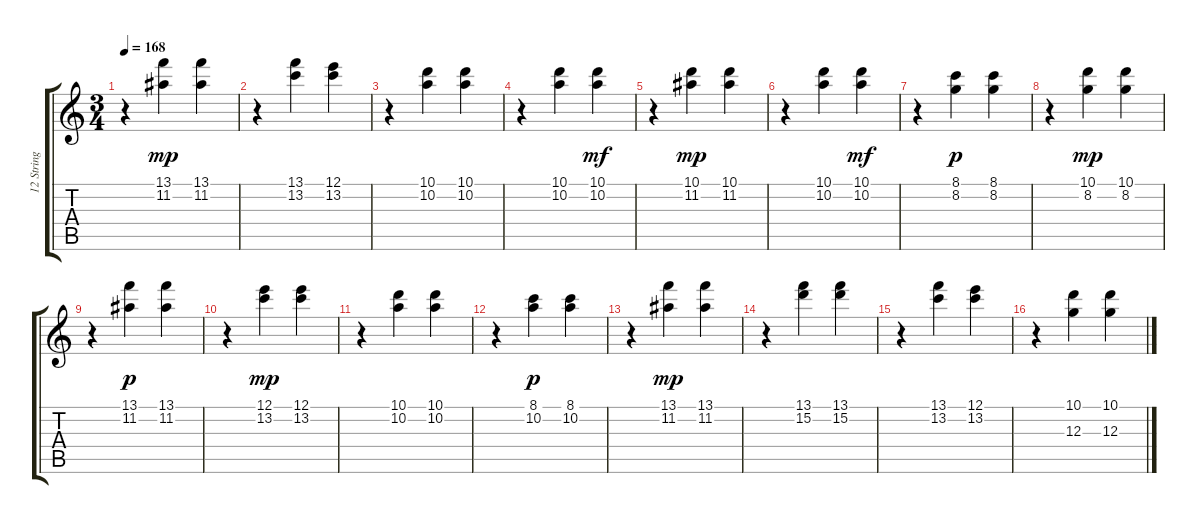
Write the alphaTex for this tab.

\track ("12 String Guitar 1" "12 String ") {instrument acousticguitarnylon}
\staff {score tabs}
\tuning (E4 B3 G3 D3 A2 E2) {hide}
\ts (3 4)
\tempo 168
\clef g2
\ks c
r.4{dy mp} (13.1 11.2).4 (13.1 11.2).4 |
r.4 (13.1 13.2).4 (12.1 13.2).4 |
r.4 (10.1 10.2).4 (10.1 10.2).4 |
r.4 (10.1 10.2).4 (10.1 10.2).4{dy mf} |
r.4 (10.1 11.2).4{dy mp} (10.1 11.2).4 |
r.4 (10.1 10.2).4 (10.1 10.2).4{dy mf} |
r.4 (8.1 8.2).4{dy p} (8.1 8.2).4 |
r.4 (10.1 8.2).4{dy mp} (10.1 8.2).4 |
r.4 (13.1 11.2).4{dy p} (13.1 11.2).4 |
r.4 (12.1 13.2).4{dy mp} (12.1 13.2).4 |
r.4 (10.1 10.2).4 (10.1 10.2).4 |
r.4 (8.1 10.2).4{dy p} (8.1 10.2).4 |
r.4 (13.1 11.2).4{dy mp} (13.1 11.2).4 |
r.4 (13.1 15.2).4 (13.1 15.2).4 |
r.4 (13.1 13.2).4 (12.1 13.2).4 |
r.4 (10.1 12.3).4 (10.1 12.3).4
